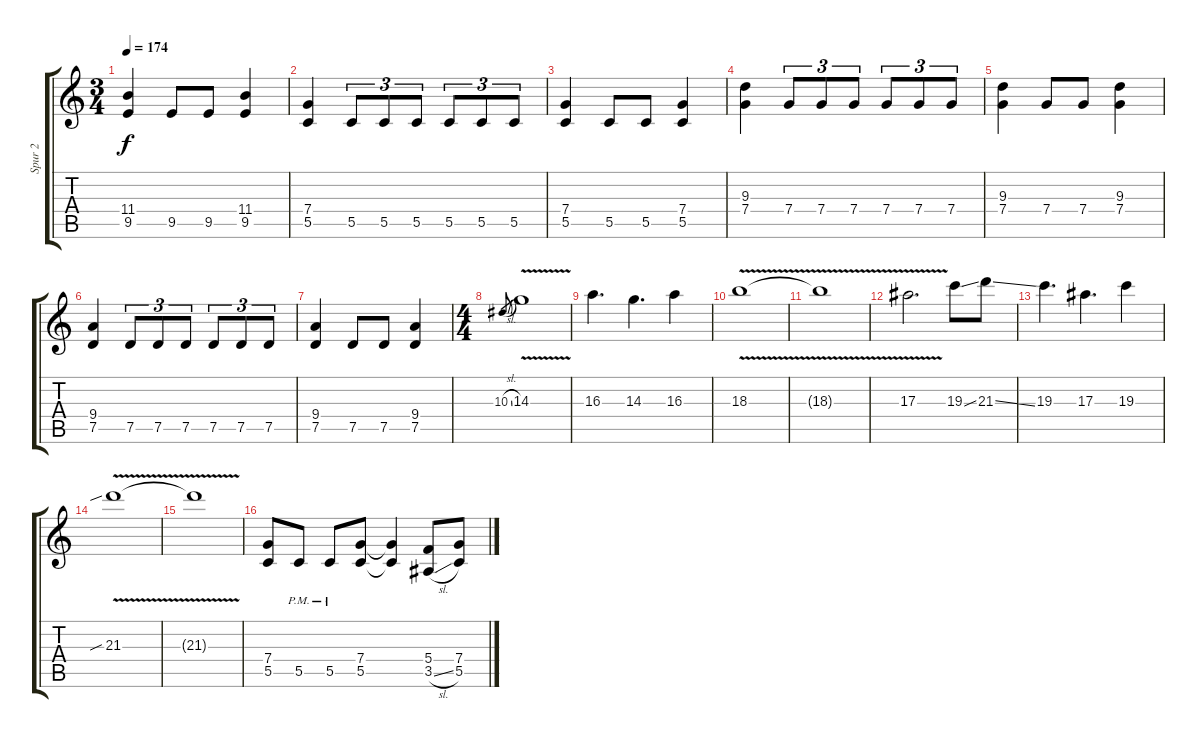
\track ("Spur 2" "Spur 2") {instrument distortionguitar}
\staff {score tabs}
\tuning (D4 A3 F3 C3 G2 D2) {hide}
\ts (3 4)
\tempo 174
\clef g2
\ks c
(11.4 9.5).4{dy f} 9.5.8 9.5.8 (11.4 9.5).4 |
(7.4 5.5).4 5.5.8{tu (3 2)} 5.5.8{tu (3 2)} 5.5.8{tu (3 2)} 5.5.8{tu (3 2)} 5.5.8{tu (3 2)} 5.5.8{tu (3 2)} |
(7.4 5.5).4 5.5.8 5.5.8 (7.4 5.5).4 |
(9.3 7.4).4 7.4.8{tu (3 2)} 7.4.8{tu (3 2)} 7.4.8{tu (3 2)} 7.4.8{tu (3 2)} 7.4.8{tu (3 2)} 7.4.8{tu (3 2)} |
(9.3 7.4).4 7.4.8 7.4.8 (9.3 7.4).4 |
(9.4 7.5).4 7.5.8{tu (3 2)} 7.5.8{tu (3 2)} 7.5.8{tu (3 2)} 7.5.8{tu (3 2)} 7.5.8{tu (3 2)} 7.5.8{tu (3 2)} |
(9.4 7.5).4 7.5.8 7.5.8 (9.4 7.5).4 |
\ts (4 4)
10.3{sl}.8{gr} 14.3{v}.1 |
16.3.4{d} 14.3.4{d} 16.3.4 |
18.3{v}.1 |
18.3{t}.1 |
17.3{v}.2{d} 19.3{ss}.8 21.3{ss}.8 |
19.3.4{d} 17.3.4{d} 19.3.4 |
21.3{v sib}.1 |
21.3{v t}.1 |
(7.4 5.5).8 5.5{pm}.8 5.5{pm}.8 (7.4 5.5).8 (7.4{t} 5.5{t}).4 (5.4 3.5{sl}).8 (7.4 5.5).8
